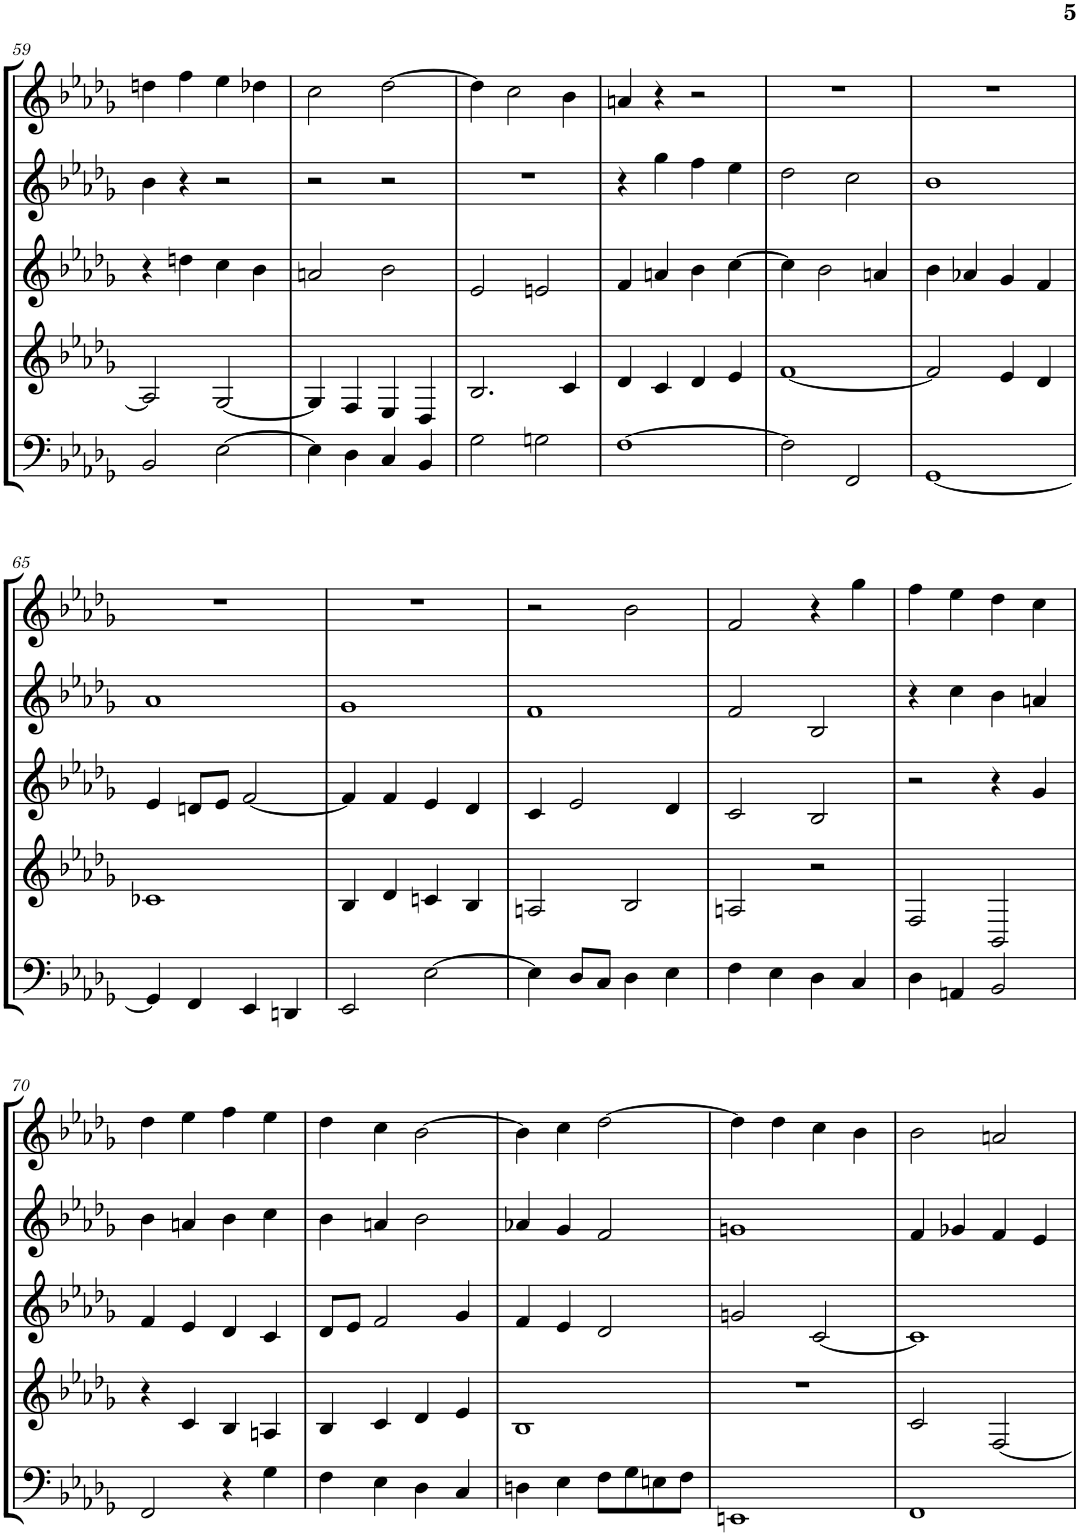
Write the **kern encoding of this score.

**kern	**kern	**kern	**kern	**kern
*part5	*part4	*part3	*part2	*part1
*staff5	*staff4	*staff3	*staff2	*staff1
*I"Bassoon	*I"Horn in F	*I"Bb Clarinet	*I"Oboe	*I"Flute
*I'Bsn	*I'Hn	*I'Cl	*I'Ob	*I'Fl
!!LO:PB:g=z
*clefF4	*clefG2	*clefG2	*clefG2	*clefG2
*	*ITrd4c7	*ITrd1c2	*	*
*k[b-e-a-d-g-]	*k[b-e-a-d-g-]	*k[b-e-a-d-g-]	*k[b-e-a-d-g-]	*k[b-e-a-d-g-]
*M2/2	*M2/2	*M2/2	*M2/2	*M2/2
*met(c|)	*met(c|)	*met(c|)	*met(c|)	*met(c|)
=59	=59	=59	=59	=59
2BB-/	2A-/]	4r	4b-\	4ddn\
.	.	4ddn\	4r	4ff\
[2E-\	[2G-/	4cc\	2r	4ee-\
.	.	4b-\	.	4dd-X\
=60	=60	=60	=60	=60
4E-\]	4G-/]	2an/	2r	2cc\
4D-\	4F/	.	.	.
4C/	4E-/	2b-\	2r	[2dd-\
4BB-/	4D-/	.	.	.
=61	=61	=61	=61	=61
2G-\	2.B-/	2e-/	1r	4dd-\]
.	.	.	.	2cc\
2Gn\	.	2en/	.	.
.	4c/	.	.	4b-\
=62	=62	=62	=62	=62
[1F	4d-/	4f/	4r	4an/
.	4c/	4an/	4gg-\	4r
.	4d-/	4b-\	4ff\	2r
.	4e-/	[4cc\	4ee-\	.
=63	=63	=63	=63	=63
2F\]	[1f	4cc\]	2dd-\	1r
.	.	2b-\	.	.
2FF/	.	.	2cc\	.
.	.	4an/	.	.
=64	=64	=64	=64	=64
[1GG-	2f/]	4b-\	1b-	1r
.	.	4a-X/	.	.
.	4e-/	4g-/	.	.
.	4d-/	4f/	.	.
!!LO:LB:g=z
=65	=65	=65	=65	=65
4GG-/]	1c-X	4e-/	1a-	1r
4FF/	.	8dn/L	.	.
.	.	8e-/J	.	.
4EE-/	.	[2f/	.	.
4DDn/	.	.	.	.
=66	=66	=66	=66	=66
2EE-/	4B-/	4f/]	1g-	1r
.	4d-/	4f/	.	.
[2E-\	4cn/	4e-/	.	.
.	4B-/	4d-/	.	.
=67	=67	=67	=67	=67
4E-\]	2An/	4c/	1f	2r
8D-/L	.	2e-/	.	.
8C/J	.	.	.	.
4D-\	2B-/	.	.	2b-\
4E-\	.	4d-/	.	.
=68	=68	=68	=68	=68
4F\	2An/	2c/	2f/	2f/
4E-\	.	.	.	.
4D-\	2r	2B-/	2B-/	4r
4C/	.	.	.	4gg-\
=69	=69	=69	=69	=69
4D-\	2F/	2r	4r	4ff\
4AAn/	.	.	4cc\	4ee-\
2BB-/	2BB-/	4r	4b-\	4dd-\
.	.	4g-/	4an/	4cc\
!!LO:LB:g=z
=70	=70	=70	=70	=70
2FF/	4r	4f/	4b-\	4dd-\
.	4c/	4e-/	4an/	4ee-\
4r	4B-/	4d-/	4b-\	4ff\
4G-\	4An/	4c/	4cc\	4ee-\
=71	=71	=71	=71	=71
4F\	4B-/	8d-/L	4b-\	4dd-\
.	.	8e-/J	.	.
4E-\	4c/	2f/	4an/	4cc\
4D-\	4d-/	.	2b-\	[2b-\
4C/	4e-/	4g-/	.	.
=72	=72	=72	=72	=72
4Dn\	1B-	4f/	4a-X/	4b-\]
4E-\	.	4e-/	4g-/	4cc\
8F\L	.	2d-/	2f/	[2dd-\
8G-\	.	.	.	.
8En\	.	.	.	.
8F\J	.	.	.	.
=73	=73	=73	=73	=73
1EEn	1r	2gn/	1gn	4dd-\]
.	.	.	.	4dd-\
.	.	[2c/	.	4cc\
.	.	.	.	4b-\
=74	=74	=74	=74	=74
1FF	2c/	1c]	4f/	2b-\
.	.	.	4g-X/	.
.	[2F/	.	4f/	2an/
.	.	.	4e-/	.
=	=	=	=	=
*-	*-	*-	*-	*-
